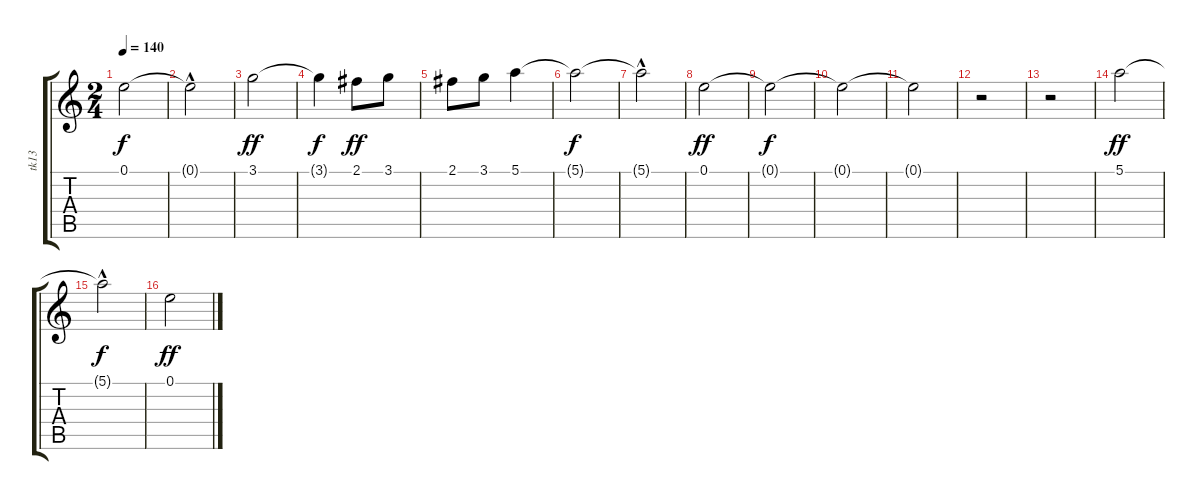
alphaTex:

\track ("tk13" "tk13") {instrument electricguitarjazz}
\staff {score tabs}
\tuning (E4 B3 G3 D3 A2 E2) {hide}
\ts (2 4)
\tempo 140
\clef g2
\ks c
0.1{t}.2{dy f} |
0.1{hac t}.2 |
3.1.2{dy ff} |
3.1{t}.4{dy f} 2.1.8{dy ff} 3.1.8 |
2.1.8 3.1.8 5.1.4 |
5.1{t}.2{dy f} |
5.1{hac t}.2 |
0.1.2{dy ff} |
0.1{t}.2{dy f} |
0.1{t}.2 |
0.1{t}.2 |
r.2 |
r.2 |
5.1.2{dy ff} |
5.1{hac t}.2{dy f} |
0.1.2{dy ff}
